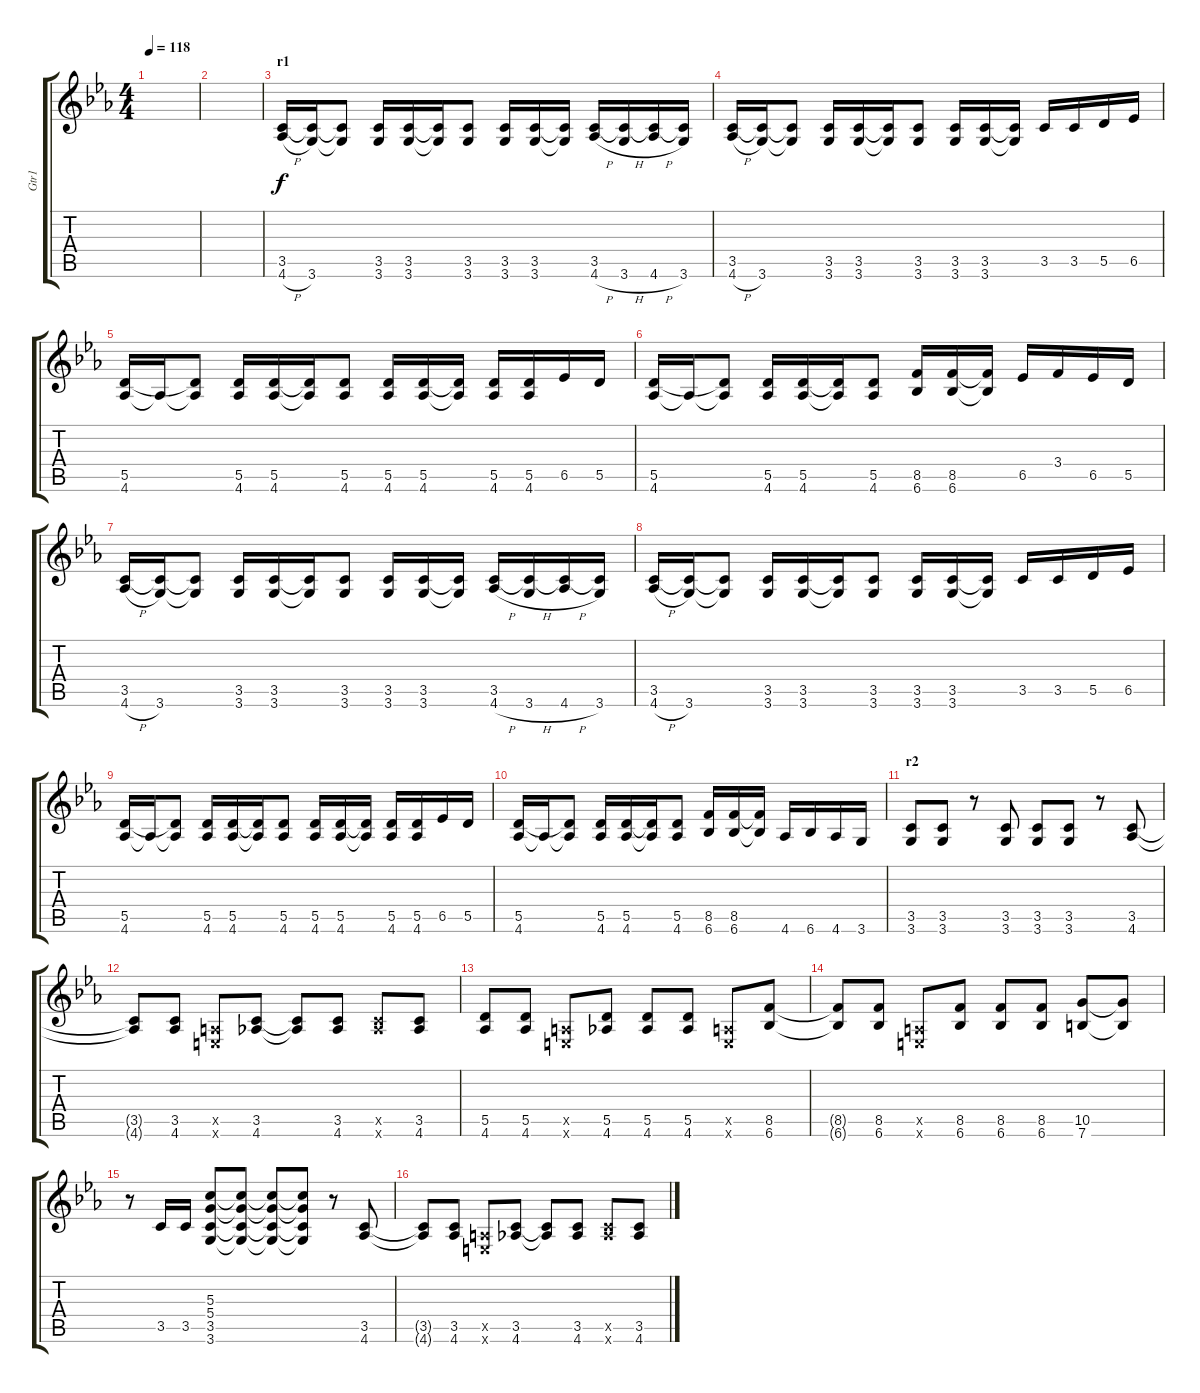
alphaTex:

\track ("Gtr1" "Gtr1") {instrument distortionguitar}
\staff {score tabs}
\tuning (E4 B3 G3 D3 A2 E2) {hide}
\ts (4 4)
\tempo 118
\clef g2
\ks cminor
|
|
\section ("" "r1")
(3.5 4.6{h}).16 (3.5{t} 3.6).16 (3.5{t} 3.6{t}).8 (3.5 3.6).16 (3.5 3.6).16 (3.5{t} 3.6{t}).16 (3.5 3.6).8 (3.5 3.6).16 (3.5 3.6).16 (3.5{t} 3.6{t}).16 (3.5 4.6{h}).16 (3.5{t} 3.6{h}).16 (3.5{t} 4.6{h}).16 (3.5{t} 3.6).16 |
(3.5 4.6{h}).16 (3.5{t} 3.6).16 (3.5{t} 3.6{t}).8 (3.5 3.6).16 (3.5 3.6).16 (3.5{t} 3.6{t}).16 (3.5 3.6).8 (3.5 3.6).16 (3.5 3.6).16 (3.5{t} 3.6{t}).16 3.5.16 3.5.16 5.5.16 6.5.16 |
(5.5 4.6).16 4.6{t}.16 (5.5{t} 4.6{t}).8 (5.5 4.6).16 (5.5 4.6).16 (5.5{t} 4.6{t}).16 (5.5 4.6).8 (5.5 4.6).16 (5.5 4.6).16 (5.5{t} 4.6{t}).16 (5.5 4.6).16 (5.5 4.6).16 6.5.16 5.5.16 |
(5.5 4.6).16 4.6{t}.16 (5.5{t} 4.6{t}).8 (5.5 4.6).16 (5.5 4.6).16 (5.5{t} 4.6{t}).16 (5.5 4.6).8 (8.5 6.6).16 (8.5 6.6).16 (8.5{t} 6.6{t}).16 6.5.16 3.4.16 6.5.16 5.5.16 |
(3.5 4.6{h}).16 (3.5{t} 3.6).16 (3.5{t} 3.6{t}).8 (3.5 3.6).16 (3.5 3.6).16 (3.5{t} 3.6{t}).16 (3.5 3.6).8 (3.5 3.6).16 (3.5 3.6).16 (3.5{t} 3.6{t}).16 (3.5 4.6{h}).16 (3.5{t} 3.6{h}).16 (3.5{t} 4.6{h}).16 (3.5{t} 3.6).16 |
(3.5 4.6{h}).16 (3.5{t} 3.6).16 (3.5{t} 3.6{t}).8 (3.5 3.6).16 (3.5 3.6).16 (3.5{t} 3.6{t}).16 (3.5 3.6).8 (3.5 3.6).16 (3.5 3.6).16 (3.5{t} 3.6{t}).16 3.5.16 3.5.16 5.5.16 6.5.16 |
(5.5 4.6).16 4.6{t}.16 (5.5{t} 4.6{t}).8 (5.5 4.6).16 (5.5 4.6).16 (5.5{t} 4.6{t}).16 (5.5 4.6).8 (5.5 4.6).16 (5.5 4.6).16 (5.5{t} 4.6{t}).16 (5.5 4.6).16 (5.5 4.6).16 6.5.16 5.5.16 |
(5.5 4.6).16 4.6{t}.16 (5.5{t} 4.6{t}).8 (5.5 4.6).16 (5.5 4.6).16 (5.5{t} 4.6{t}).16 (5.5 4.6).8 (8.5 6.6).16 (8.5 6.6).16 (8.5{t} 6.6{t}).16 4.6.16 6.6.16 4.6.16 3.6.16 |
\section ("" "r2")
(3.5 3.6).8 (3.5 3.6).8 r.8 (3.5 3.6).8 (3.5 3.6).8 (3.5 3.6).8 r.8 (3.5 4.6).8 |
(3.5{t} 4.6{t}).8 (3.5 4.6).8 (0.5{x} 0.6{x}).8 (3.5 4.6).8 (3.5{t} 4.6{t}).8 (3.5 4.6).8 (3.5{x} 4.6{x}).8 (3.5 4.6).8 |
(5.5 4.6).8 (5.5 4.6).8 (0.5{x} 0.6{x}).8 (5.5 4.6).8 (5.5 4.6).8 (5.5 4.6).8 (0.5{x} 0.6{x}).8 (8.5 6.6).8 |
(8.5{t} 6.6{t}).8 (8.5 6.6).8 (0.5{x} 0.6{x}).8 (8.5 6.6).8 (8.5 6.6).8 (8.5 6.6).8 (10.5 7.6).8 (10.5{t} 7.6{t}).8 |
r.8 3.5.16 3.5.16 (5.3 5.4 3.5 3.6).8 (5.3{t} 5.4{t} 3.5{t} 3.6{t}).8 (5.3{t} 5.4{t} 3.5{t} 3.6{t}).8 (5.3{t} 5.4{t} 3.5{t} 3.6{t}).8 r.8 (3.5 4.6).8 |
(3.5{t} 4.6{t}).8 (3.5 4.6).8 (0.5{x} 0.6{x}).8 (3.5 4.6).8 (3.5{t} 4.6{t}).8 (3.5 4.6).8 (3.5{x} 4.6{x}).8 (3.5 4.6).8
